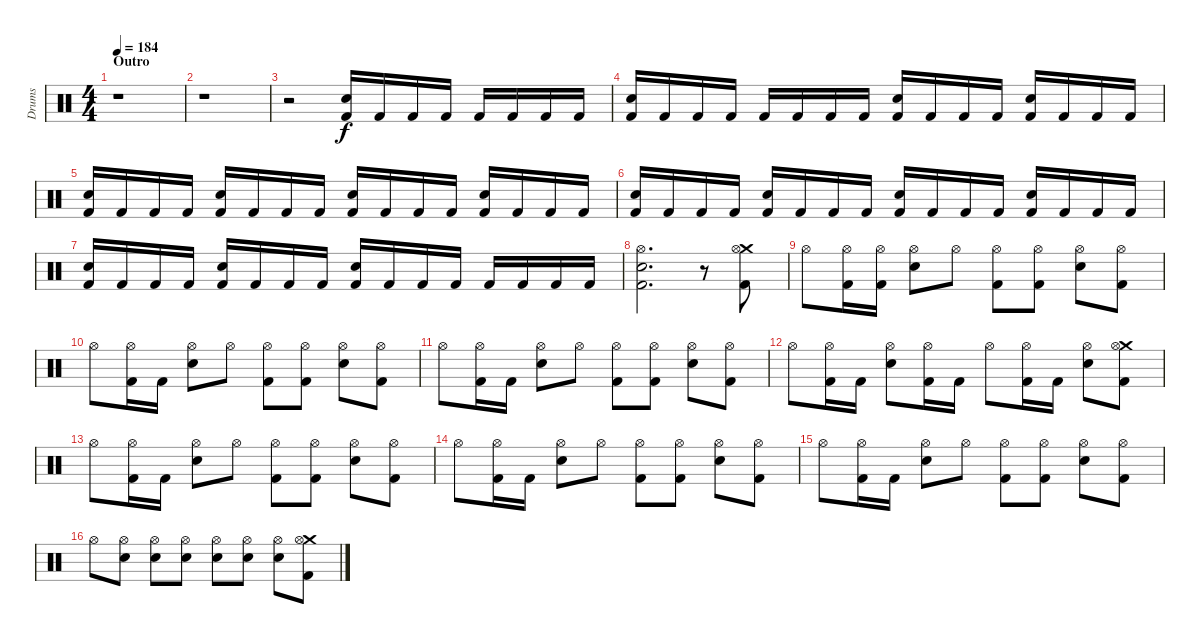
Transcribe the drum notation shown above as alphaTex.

\track ("Drums" "Drums") {instrument percussion}
\staff {score}
\articulation defaults
\ts (4 4)
\section ("" "Outro")
\tempo 184
\clef neutral
\ks c
r.1{dy f} |
r.1{volume 0} |
r.2 ("Kick (hit) 2" "Electric Snare (hit)").16{volume 16} "Kick (hit) 2".16 "Kick (hit) 2".16 "Kick (hit) 2".16 "Kick (hit) 2".16 "Kick (hit) 2".16 "Kick (hit) 2".16 "Kick (hit) 2".16 |
("Kick (hit) 2" "Electric Snare (hit)").16 "Kick (hit) 2".16 "Kick (hit) 2".16 "Kick (hit) 2".16 "Kick (hit) 2".16 "Kick (hit) 2".16 "Kick (hit) 2".16 "Kick (hit) 2".16 ("Kick (hit) 2" "Electric Snare (hit)").16 "Kick (hit) 2".16 "Kick (hit) 2".16 "Kick (hit) 2".16 ("Kick (hit) 2" "Electric Snare (hit)").16 "Kick (hit) 2".16 "Kick (hit) 2".16 "Kick (hit) 2".16 |
("Kick (hit) 2" "Electric Snare (hit)").16 "Kick (hit) 2".16 "Kick (hit) 2".16 "Kick (hit) 2".16 ("Kick (hit) 2" "Electric Snare (hit)").16 "Kick (hit) 2".16 "Kick (hit) 2".16 "Kick (hit) 2".16 ("Kick (hit) 2" "Electric Snare (hit)").16 "Kick (hit) 2".16 "Kick (hit) 2".16 "Kick (hit) 2".16 ("Kick (hit) 2" "Electric Snare (hit)").16 "Kick (hit) 2".16 "Kick (hit) 2".16 "Kick (hit) 2".16 |
("Kick (hit) 2" "Electric Snare (hit)").16 "Kick (hit) 2".16 "Kick (hit) 2".16 "Kick (hit) 2".16 ("Kick (hit) 2" "Electric Snare (hit)").16 "Kick (hit) 2".16 "Kick (hit) 2".16 "Kick (hit) 2".16 ("Kick (hit) 2" "Electric Snare (hit)").16 "Kick (hit) 2".16 "Kick (hit) 2".16 "Kick (hit) 2".16 ("Kick (hit) 2" "Electric Snare (hit)").16 "Kick (hit) 2".16 "Kick (hit) 2".16 "Kick (hit) 2".16 |
("Kick (hit) 2" "Electric Snare (hit)").16 "Kick (hit) 2".16 "Kick (hit) 2".16 "Kick (hit) 2".16 ("Kick (hit) 2" "Electric Snare (hit)").16 "Kick (hit) 2".16 "Kick (hit) 2".16 "Kick (hit) 2".16 ("Kick (hit) 2" "Electric Snare (hit)").16 "Kick (hit) 2".16 "Kick (hit) 2".16 "Kick (hit) 2".16 "Kick (hit) 2".16 "Kick (hit) 2".16 "Kick (hit) 2".16 "Kick (hit) 2".16 |
("Hi-Hat (open)" "Kick (hit) 2" "Electric Snare (hit)").2{d} r.8 ("Crash medium (hit)" "Hi-Hat (open)" "Kick (hit) 2").8 |
"Hi-Hat (open)".8 ("Hi-Hat (open)" "Kick (hit) 2").16 ("Hi-Hat (open)" "Kick (hit) 2").16 ("Hi-Hat (open)" "Electric Snare (hit)").8 "Hi-Hat (open)".8 ("Hi-Hat (open)" "Kick (hit) 2").8 ("Hi-Hat (open)" "Kick (hit) 2").8 ("Hi-Hat (open)" "Electric Snare (hit)").8 ("Hi-Hat (open)" "Kick (hit) 2").8 |
"Hi-Hat (open)".8 ("Hi-Hat (open)" "Kick (hit) 2").16 "Kick (hit) 2".16 ("Hi-Hat (open)" "Electric Snare (hit)").8 "Hi-Hat (open)".8 ("Hi-Hat (open)" "Kick (hit) 2").8 ("Hi-Hat (open)" "Kick (hit) 2").8 ("Hi-Hat (open)" "Electric Snare (hit)").8 ("Hi-Hat (open)" "Kick (hit) 2").8 |
"Hi-Hat (open)".8 ("Hi-Hat (open)" "Kick (hit) 2").16 "Kick (hit) 2".16 ("Hi-Hat (open)" "Electric Snare (hit)").8 "Hi-Hat (open)".8 ("Hi-Hat (open)" "Kick (hit) 2").8 ("Hi-Hat (open)" "Kick (hit) 2").8 ("Hi-Hat (open)" "Electric Snare (hit)").8 ("Hi-Hat (open)" "Kick (hit) 2").8 |
"Hi-Hat (open)".8 ("Hi-Hat (open)" "Kick (hit) 2").16 "Kick (hit) 2".16 ("Hi-Hat (open)" "Electric Snare (hit)").8 ("Hi-Hat (open)" "Kick (hit) 2").16 "Kick (hit) 2".16 "Hi-Hat (open)".8 ("Hi-Hat (open)" "Kick (hit) 2").16 "Kick (hit) 2".16 ("Hi-Hat (open)" "Electric Snare (hit)").8 ("Crash medium (hit)" "Hi-Hat (open)" "Kick (hit) 2").8 |
"Hi-Hat (open)".8 ("Hi-Hat (open)" "Kick (hit) 2").16 "Kick (hit) 2".16 ("Hi-Hat (open)" "Electric Snare (hit)").8 "Hi-Hat (open)".8 ("Hi-Hat (open)" "Kick (hit) 2").8 ("Hi-Hat (open)" "Kick (hit) 2").8 ("Hi-Hat (open)" "Electric Snare (hit)").8 ("Hi-Hat (open)" "Kick (hit) 2").8 |
"Hi-Hat (open)".8 ("Hi-Hat (open)" "Kick (hit) 2").16 "Kick (hit) 2".16 ("Hi-Hat (open)" "Electric Snare (hit)").8 "Hi-Hat (open)".8 ("Hi-Hat (open)" "Kick (hit) 2").8 ("Hi-Hat (open)" "Kick (hit) 2").8 ("Hi-Hat (open)" "Electric Snare (hit)").8 ("Hi-Hat (open)" "Kick (hit) 2").8 |
"Hi-Hat (open)".8 ("Hi-Hat (open)" "Kick (hit) 2").16 "Kick (hit) 2".16 ("Hi-Hat (open)" "Electric Snare (hit)").8 "Hi-Hat (open)".8 ("Hi-Hat (open)" "Kick (hit) 2").8 ("Hi-Hat (open)" "Kick (hit) 2").8 ("Hi-Hat (open)" "Electric Snare (hit)").8 ("Hi-Hat (open)" "Kick (hit) 2").8 |
"Hi-Hat (open)".8 ("Hi-Hat (open)" "Electric Snare (hit)").8 ("Hi-Hat (open)" "Electric Snare (hit)").8 ("Hi-Hat (open)" "Electric Snare (hit)").8 ("Hi-Hat (open)" "Electric Snare (hit)").8 ("Hi-Hat (open)" "Electric Snare (hit)").8 ("Hi-Hat (open)" "Electric Snare (hit)").8 ("Crash medium (hit)" "Hi-Hat (open)" "Kick (hit) 2").8
